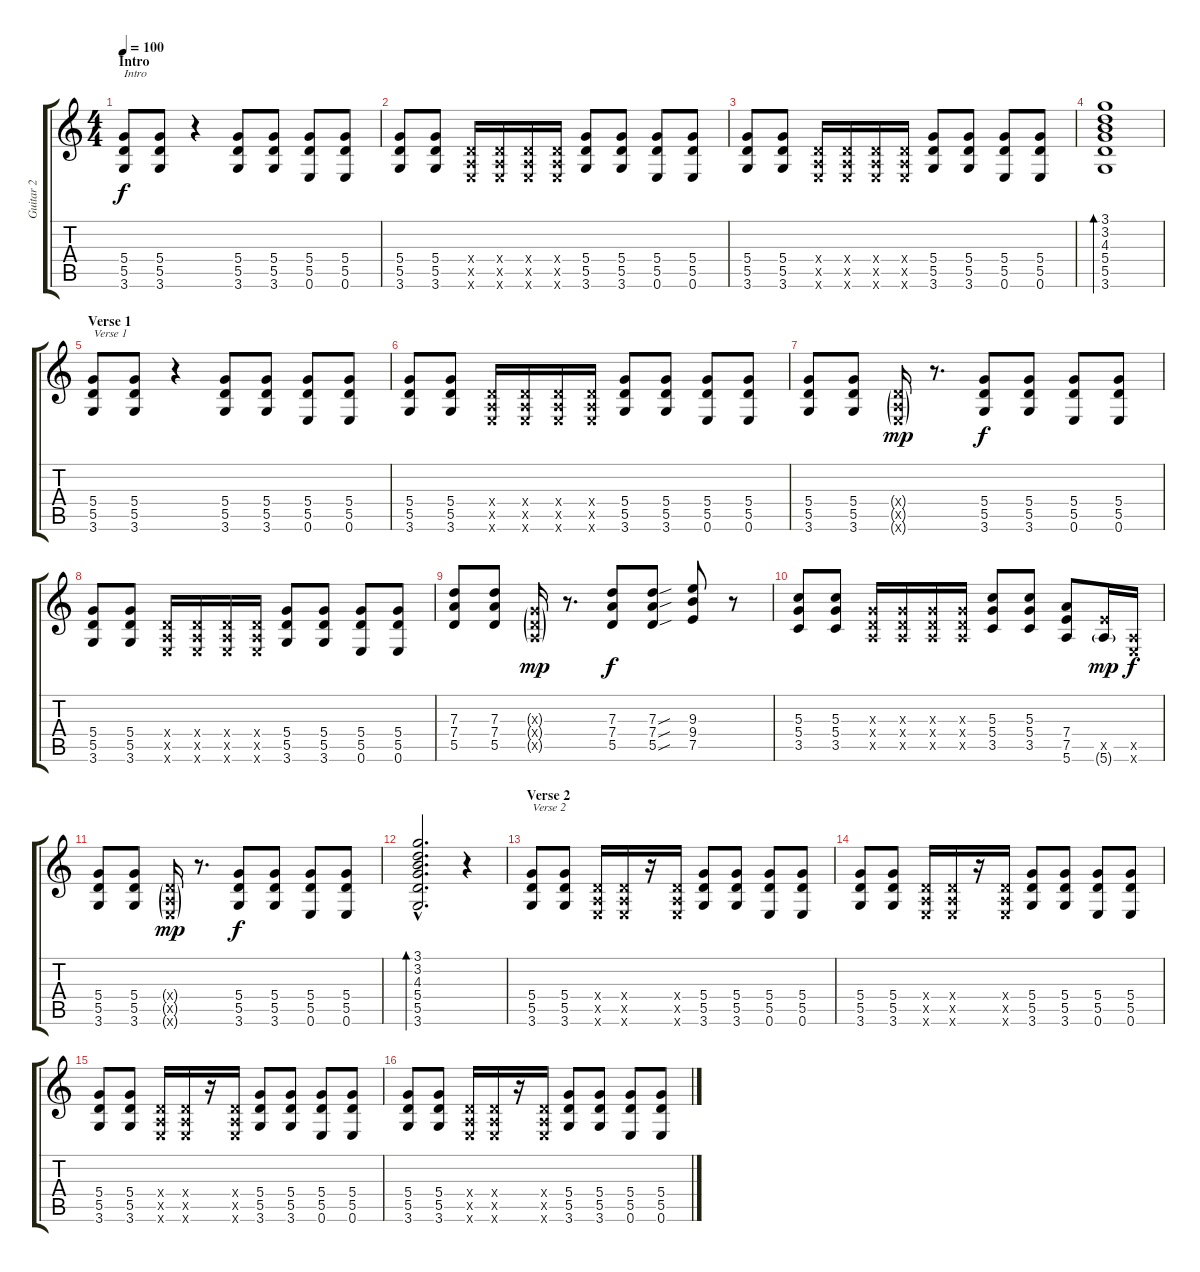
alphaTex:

\track ("Guitar 2" "Guitar 2") {instrument electricguitarclean}
\staff {score tabs}
\tuning (E4 B3 G3 D3 A2 E2) {hide}
\ts (4 4)
\section ("" "Intro")
\tempo 100
\clef g2
\ks c
(5.4 5.5 3.6).8{txt "Intro" dy f instrument electricguitarclean} (5.4 5.5 3.6).8 r.4 (5.4 5.5 3.6).8 (5.4 5.5 3.6).8 (5.4 5.5 0.6).8 (5.4 5.5 0.6).8 |
(5.4 5.5 3.6).8 (5.4 5.5 3.6).8 (0.4{x} 0.5{x} 0.6{x}).16 (0.4{x} 0.5{x} 0.6{x}).16 (0.4{x} 0.5{x} 0.6{x}).16 (0.4{x} 0.5{x} 0.6{x}).16 (5.4 5.5 3.6).8 (5.4 5.5 3.6).8 (5.4 5.5 0.6).8 (5.4 5.5 0.6).8 |
(5.4 5.5 3.6).8 (5.4 5.5 3.6).8 (0.4{x} 0.5{x} 0.6{x}).16 (0.4{x} 0.5{x} 0.6{x}).16 (0.4{x} 0.5{x} 0.6{x}).16 (0.4{x} 0.5{x} 0.6{x}).16 (5.4 5.5 3.6).8 (5.4 5.5 3.6).8 (5.4 5.5 0.6).8 (5.4 5.5 0.6).8 |
(3.1 3.2 4.3 5.4 5.5 3.6).1{bd 60} |
\section ("" "Verse 1")
(5.4 5.5 3.6).8{txt "Verse 1"} (5.4 5.5 3.6).8 r.4 (5.4 5.5 3.6).8 (5.4 5.5 3.6).8 (5.4 5.5 0.6).8 (5.4 5.5 0.6).8 |
(5.4 5.5 3.6).8 (5.4 5.5 3.6).8 (0.4{x} 0.5{x} 0.6{x}).16 (0.4{x} 0.5{x} 0.6{x}).16 (0.4{x} 0.5{x} 0.6{x}).16 (0.4{x} 0.5{x} 0.6{x}).16 (5.4 5.5 3.6).8 (5.4 5.5 3.6).8 (5.4 5.5 0.6).8 (5.4 5.5 0.6).8 |
(5.4 5.5 3.6).8 (5.4 5.5 3.6).8 (0.4{g x} 0.5{g x} 0.6{g x}).16{dy mp} r.8{d} (5.4 5.5 3.6).8{dy f} (5.4 5.5 3.6).8 (5.4 5.5 0.6).8 (5.4 5.5 0.6).8 |
(5.4 5.5 3.6).8 (5.4 5.5 3.6).8 (0.4{x} 0.5{x} 0.6{x}).16 (0.4{x} 0.5{x} 0.6{x}).16 (0.4{x} 0.5{x} 0.6{x}).16 (0.4{x} 0.5{x} 0.6{x}).16 (5.4 5.5 3.6).8 (5.4 5.5 3.6).8 (5.4 5.5 0.6).8 (5.4 5.5 0.6).8 |
(7.3 7.4 5.5).8 (7.3 7.4 5.5).8 (0.3{g x} 0.4{g x} 0.5{g x}).16{dy mp} r.8{d} (7.3 7.4 5.5).8{dy f} (7.3{sou} 7.4{sou} 5.5{sou}).8 (9.3 9.4 7.5).8 r.8 |
(5.3 5.4 3.5).8 (5.3 5.4 3.5).8 (0.3{x} 0.4{x} 0.5{x}).16 (0.3{x} 0.4{x} 0.5{x}).16 (0.3{x} 0.4{x} 0.5{x}).16 (0.3{x} 0.4{x} 0.5{x}).16 (5.3 5.4 3.5).8 (5.3 5.4 3.5).8 (7.4 7.5 5.6).8 (7.5{x} 5.6{g}).16{dy mp} (0.5{x} 0.6{x}).16{dy f} |
(5.4 5.5 3.6).8 (5.4 5.5 3.6).8 (0.4{g x} 0.5{g x} 0.6{g x}).16{dy mp} r.8{d} (5.4 5.5 3.6).8{dy f} (5.4 5.5 3.6).8 (5.4 5.5 0.6).8 (5.4 5.5 0.6).8 |
(3.1{hac} 3.2{hac} 4.3{hac} 5.4{hac} 5.5{hac} 3.6{hac}).2{d bd 240} r.4 |
\section ("" "Verse 2")
(5.4 5.5 3.6).8{txt "Verse 2" instrument distortionguitar} (5.4 5.5 3.6).8 (0.4{x} 0.5{x} 0.6{x}).16 (0.4{x} 0.5{x} 0.6{x}).16 r.16 (0.4{x} 0.5{x} 0.6{x}).16 (5.4 5.5 3.6).8 (5.4 5.5 3.6).8 (5.4 5.5 0.6).8 (5.4 5.5 0.6).8 |
(5.4 5.5 3.6).8 (5.4 5.5 3.6).8 (0.4{x} 0.5{x} 0.6{x}).16 (0.4{x} 0.5{x} 0.6{x}).16 r.16 (0.4{x} 0.5{x} 0.6{x}).16 (5.4 5.5 3.6).8 (5.4 5.5 3.6).8 (5.4 5.5 0.6).8 (5.4 5.5 0.6).8 |
(5.4 5.5 3.6).8 (5.4 5.5 3.6).8 (0.4{x} 0.5{x} 0.6{x}).16 (0.4{x} 0.5{x} 0.6{x}).16 r.16 (0.4{x} 0.5{x} 0.6{x}).16 (5.4 5.5 3.6).8 (5.4 5.5 3.6).8 (5.4 5.5 0.6).8 (5.4 5.5 0.6).8 |
(5.4 5.5 3.6).8 (5.4 5.5 3.6).8 (0.4{x} 0.5{x} 0.6{x}).16 (0.4{x} 0.5{x} 0.6{x}).16 r.16 (0.4{x} 0.5{x} 0.6{x}).16 (5.4 5.5 3.6).8 (5.4 5.5 3.6).8 (5.4 5.5 0.6).8 (5.4 5.5 0.6).8
